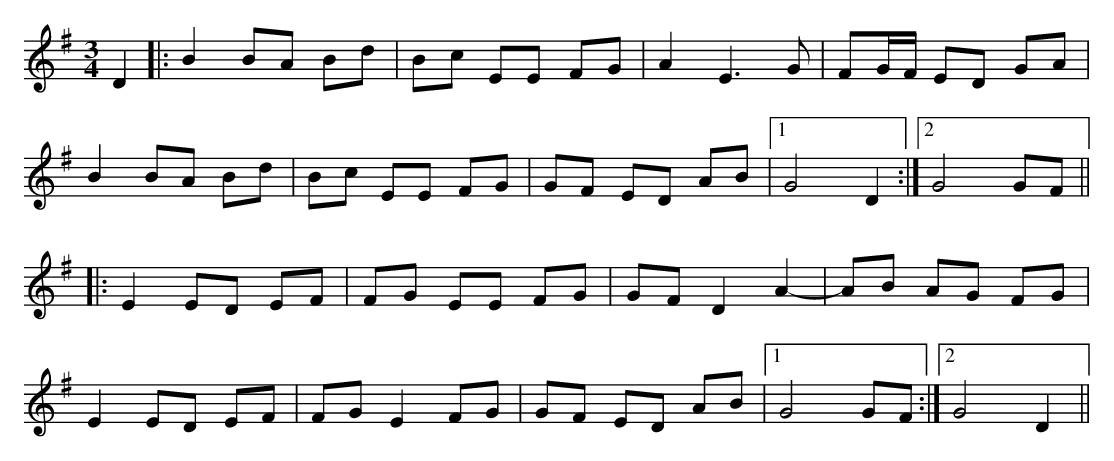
X:1
M:3/4
K:G
D2|:B2 BA Bd|Bc EE FG|A2 E3 G|FG/F/ ED GA|
B2 BA Bd|Bc EE FG|GF ED AB|1 G4 D2:|2 G4 GF||
|:E2 ED EF|FG EE FG|GF D2 A2-|AB AG FG|
E2 ED EF|FG E2 FG|GF ED AB|1 G4 GF:|2 G4 D2||
